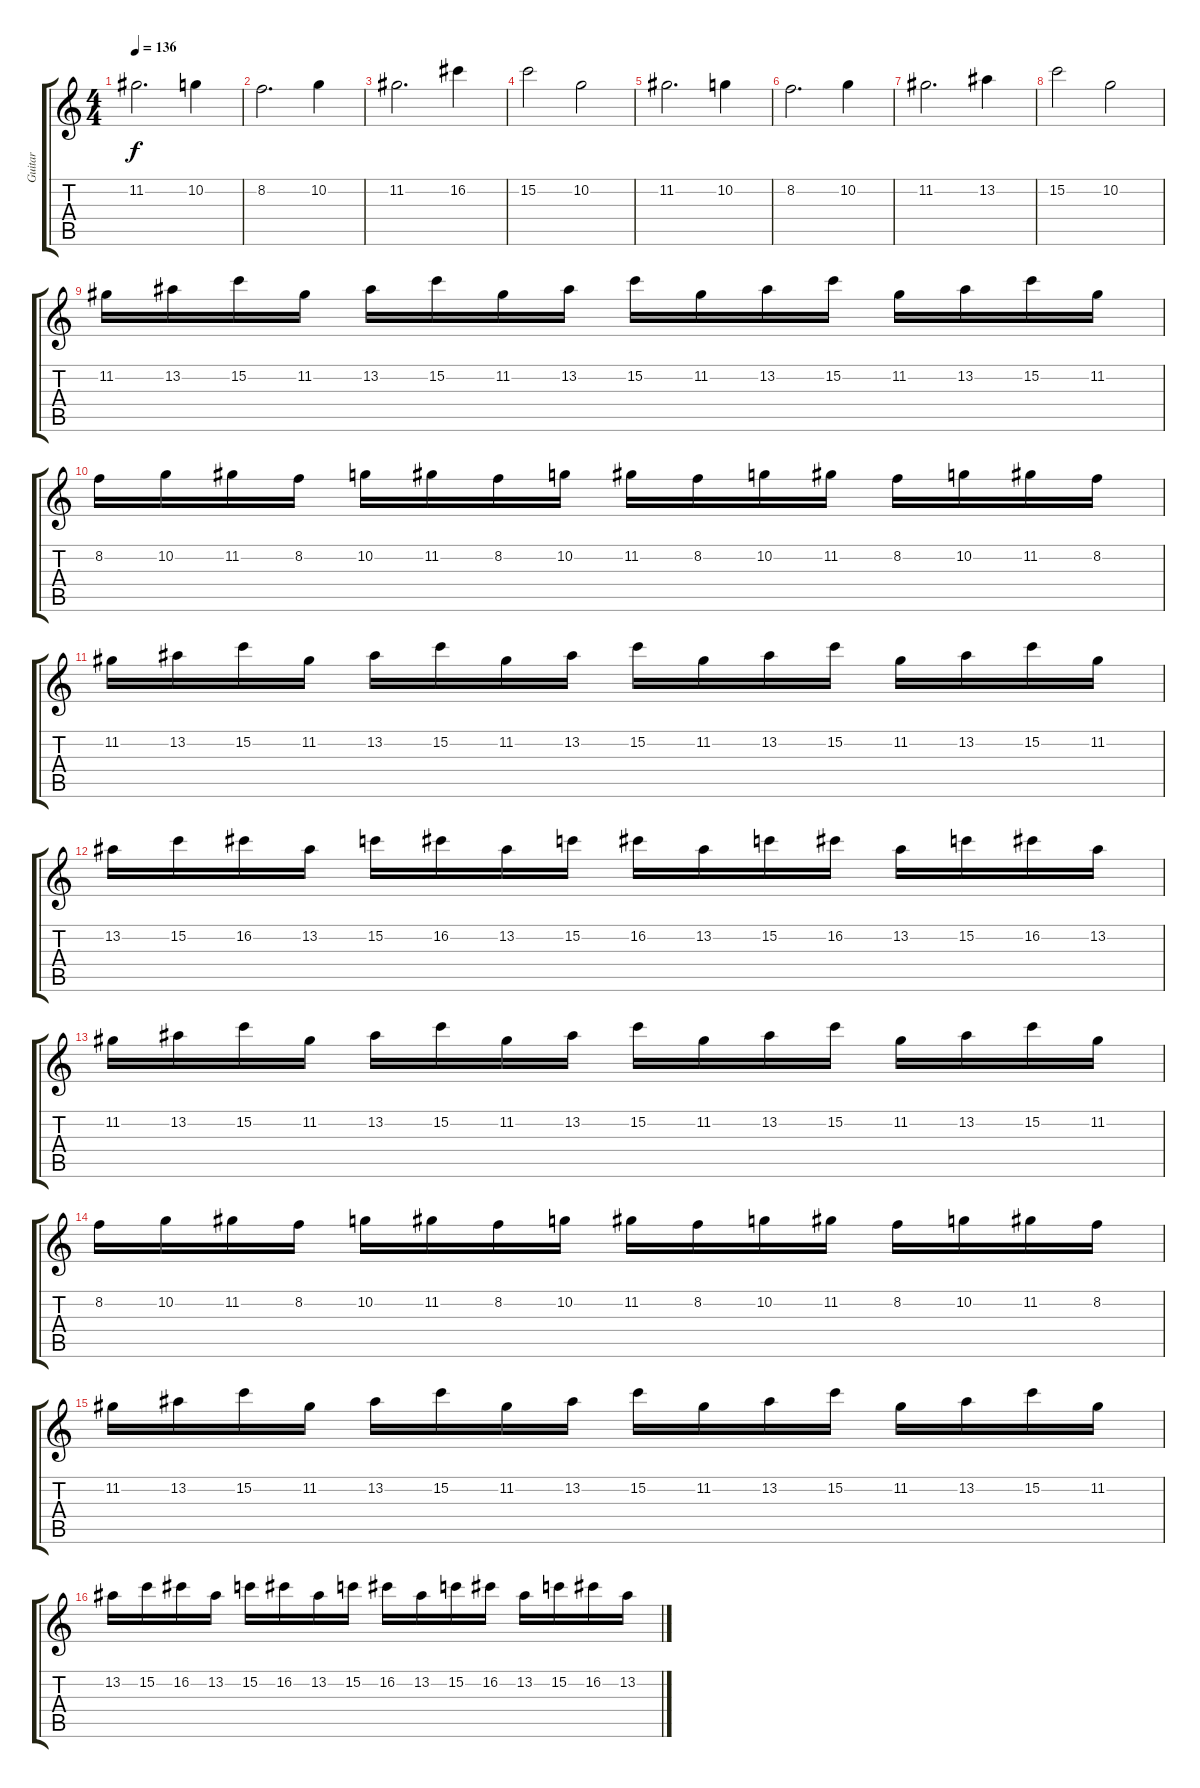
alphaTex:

\track ("Guitar" "Guitar") {instrument overdrivenguitar}
\staff {score tabs}
\tuning (D4 A3 F3 C3 G2 C2) {hide}
\ts (4 4)
\tempo 136
\clef g2
\ks c
11.2.2{d dy f} 10.2.4 |
8.2.2{d} 10.2.4 |
11.2.2{d} 16.2.4 |
15.2.2 10.2.2 |
11.2.2{d} 10.2.4 |
8.2.2{d} 10.2.4 |
11.2.2{d} 13.2.4 |
15.2.2 10.2.2 |
11.2.16{balance 16} 13.2.16 15.2.16 11.2.16 13.2.16 15.2.16 11.2.16 13.2.16 15.2.16 11.2.16 13.2.16 15.2.16 11.2.16 13.2.16 15.2.16 11.2.16 |
8.2.16 10.2.16 11.2.16 8.2.16 10.2.16 11.2.16 8.2.16 10.2.16 11.2.16 8.2.16 10.2.16 11.2.16 8.2.16 10.2.16 11.2.16 8.2.16 |
11.2.16 13.2.16 15.2.16 11.2.16 13.2.16 15.2.16 11.2.16 13.2.16 15.2.16 11.2.16 13.2.16 15.2.16 11.2.16 13.2.16 15.2.16 11.2.16 |
13.2.16 15.2.16 16.2.16 13.2.16 15.2.16 16.2.16 13.2.16 15.2.16 16.2.16 13.2.16 15.2.16 16.2.16 13.2.16 15.2.16 16.2.16 13.2.16 |
11.2.16 13.2.16 15.2.16 11.2.16 13.2.16 15.2.16 11.2.16 13.2.16 15.2.16 11.2.16 13.2.16 15.2.16 11.2.16 13.2.16 15.2.16 11.2.16 |
8.2.16 10.2.16 11.2.16 8.2.16 10.2.16 11.2.16 8.2.16 10.2.16 11.2.16 8.2.16 10.2.16 11.2.16 8.2.16 10.2.16 11.2.16 8.2.16 |
11.2.16 13.2.16 15.2.16 11.2.16 13.2.16 15.2.16 11.2.16 13.2.16 15.2.16 11.2.16 13.2.16 15.2.16 11.2.16 13.2.16 15.2.16 11.2.16 |
13.2.16 15.2.16 16.2.16 13.2.16 15.2.16 16.2.16 13.2.16 15.2.16 16.2.16 13.2.16 15.2.16 16.2.16 13.2.16 15.2.16 16.2.16 13.2.16
